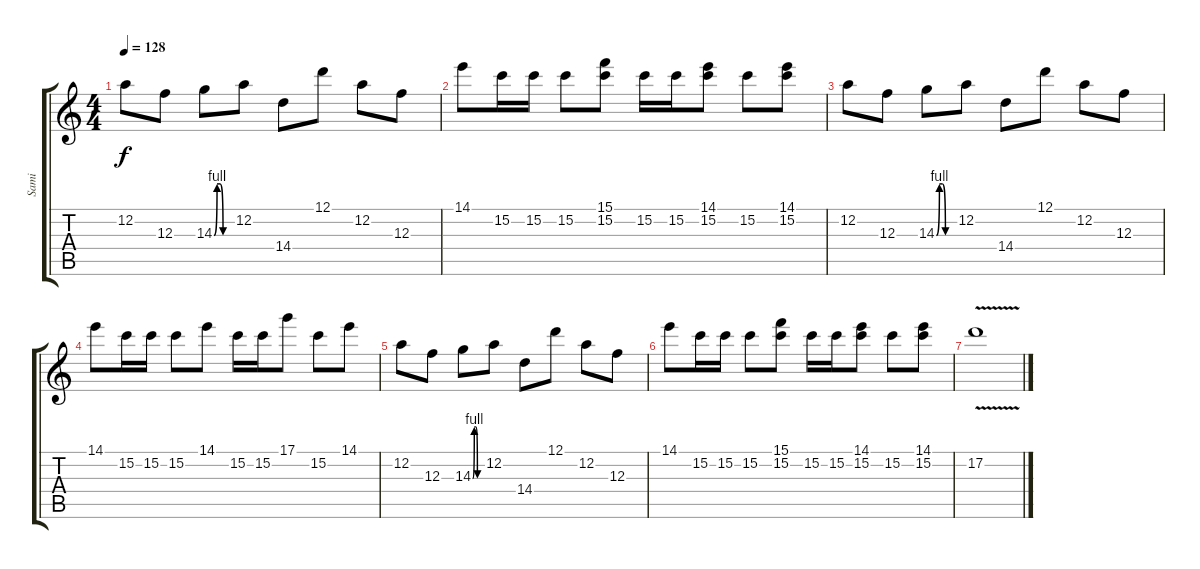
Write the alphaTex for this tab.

\track ("Sami" "Sami") {instrument distortionguitar}
\staff {score tabs}
\tuning (D4 A3 F3 C3 G2 D2) {hide}
\ts (4 4)
\tempo 128
\clef g2
\ks c
12.2.8{dy f} 12.3.8 14.3{be (custom 0 0 10 4 20 4 30 0 60 0)}.8 12.2.8 14.4.8 12.1.8 12.2.8 12.3.8 |
14.1.8 15.2.16 15.2.16 15.2.8 (15.1 15.2).8 15.2.16 15.2.16 (14.1 15.2).8 15.2.8 (14.1 15.2).8 |
12.2.8 12.3.8 14.3{be (custom 0 0 10 4 20 4 30 0 60 0)}.8 12.2.8 14.4.8 12.1.8 12.2.8 12.3.8 |
14.1.8 15.2.16 15.2.16 15.2.8 14.1.8 15.2.16 15.2.16 17.1.8 15.2.8 14.1.8 |
12.2.8 12.3.8 14.3{be (custom 0 0 10 4 20 4 30 0 60 0)}.8 12.2.8 14.4.8 12.1.8 12.2.8 12.3.8 |
14.1.8 15.2.16 15.2.16 15.2.8 (15.1 15.2).8 15.2.16 15.2.16 (14.1 15.2).8 15.2.8 (14.1 15.2).8 |
17.2{v}.1
